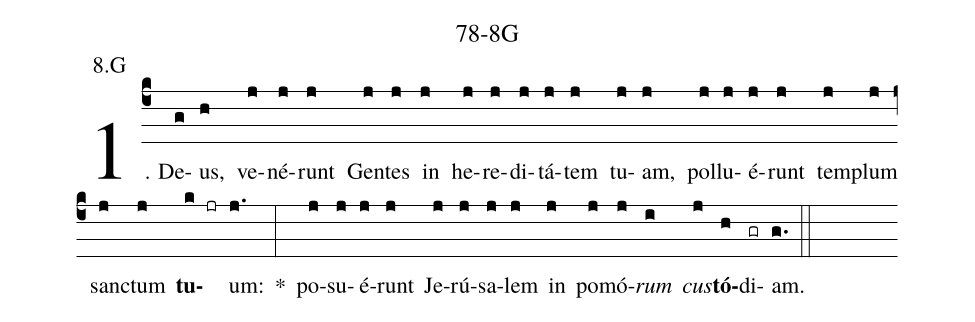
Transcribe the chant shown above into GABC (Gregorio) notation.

name: 78-8G;
annotation: 8.G;
%%
(c4)1. De(g)us,(h) ve(j)né(j)runt(j) Gen(j)tes(j) in(j) he(j)re(j)di(j)tá(j)tem(j) tu(j)am,(j) pol(j)lu(j)é(j)runt(j) tem(j)plum(j) sanc(j)tum(j) <b>tu</b>(k jr)um:(j.) *(:) po(j)su(j)é(j)runt(j) Je(j)rú(j)sa(j)lem(j) in(j) po(j)mó(j)<i>rum</i>(i) <i>cus</i>(j)<b>tó</b>(h)di(gr)am.(g.) (::)
